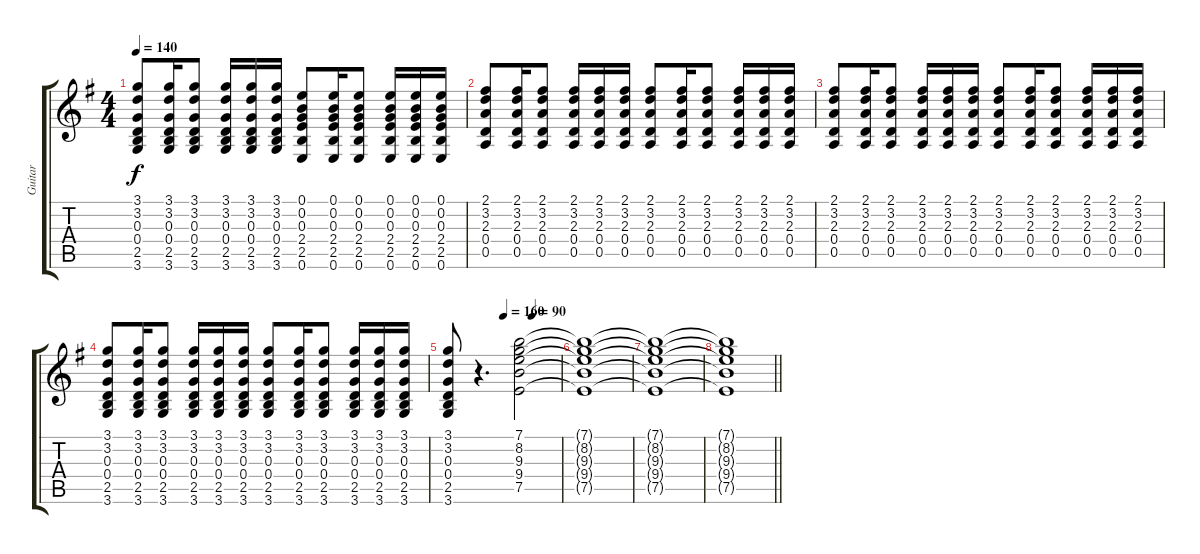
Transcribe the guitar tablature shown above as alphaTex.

\track ("Guitar" "Guitar") {instrument distortionguitar}
\staff {score tabs}
\tuning (E4 B3 G3 D3 A2 E2) {hide}
\ts (4 4)
\tempo 140
\clef g2
\ks g
(3.1 3.2 0.3 0.4 2.5 3.6).8{dy f} (3.1 3.2 0.3 0.4 2.5 3.6).16 (3.1 3.2 0.3 0.4 2.5 3.6).8 (3.1 3.2 0.3 0.4 2.5 3.6).16 (3.1 3.2 0.3 0.4 2.5 3.6).16 (3.1 3.2 0.3 0.4 2.5 3.6).16 (0.1 0.2 0.3 2.4 2.5 0.6).8 (0.1 0.2 0.3 2.4 2.5 0.6).16 (0.1 0.2 0.3 2.4 2.5 0.6).8 (0.1 0.2 0.3 2.4 2.5 0.6).16 (0.1 0.2 0.3 2.4 2.5 0.6).16 (0.1 0.2 0.3 2.4 2.5 0.6).16 |
(2.1 3.2 2.3 0.4 0.5).8 (2.1 3.2 2.3 0.4 0.5).16 (2.1 3.2 2.3 0.4 0.5).8 (2.1 3.2 2.3 0.4 0.5).16 (2.1 3.2 2.3 0.4 0.5).16 (2.1 3.2 2.3 0.4 0.5).16 (2.1 3.2 2.3 0.4 0.5).8 (2.1 3.2 2.3 0.4 0.5).16 (2.1 3.2 2.3 0.4 0.5).8 (2.1 3.2 2.3 0.4 0.5).16 (2.1 3.2 2.3 0.4 0.5).16 (2.1 3.2 2.3 0.4 0.5).16 |
(2.1 3.2 2.3 0.4 0.5).8 (2.1 3.2 2.3 0.4 0.5).16 (2.1 3.2 2.3 0.4 0.5).8 (2.1 3.2 2.3 0.4 0.5).16 (2.1 3.2 2.3 0.4 0.5).16 (2.1 3.2 2.3 0.4 0.5).16 (2.1 3.2 2.3 0.4 0.5).8 (2.1 3.2 2.3 0.4 0.5).16 (2.1 3.2 2.3 0.4 0.5).8 (2.1 3.2 2.3 0.4 0.5).16 (2.1 3.2 2.3 0.4 0.5).16 (2.1 3.2 2.3 0.4 0.5).16 |
(3.1 3.2 0.3 0.4 2.5 3.6).8 (3.1 3.2 0.3 0.4 2.5 3.6).16 (3.1 3.2 0.3 0.4 2.5 3.6).8 (3.1 3.2 0.3 0.4 2.5 3.6).16 (3.1 3.2 0.3 0.4 2.5 3.6).16 (3.1 3.2 0.3 0.4 2.5 3.6).16 (3.1 3.2 0.3 0.4 2.5 3.6).8 (3.1 3.2 0.3 0.4 2.5 3.6).16 (3.1 3.2 0.3 0.4 2.5 3.6).8 (3.1 3.2 0.3 0.4 2.5 3.6).16 (3.1 3.2 0.3 0.4 2.5 3.6).16 (3.1 3.2 0.3 0.4 2.5 3.6).16 |
\tempo (160 0.5)
\tempo (90 0.75)
(3.1 3.2 0.3 0.4 2.5 3.6).8 r.4{d} (7.1 8.2 9.3 9.4 7.5).2{volume 0} |
(7.1{t} 8.2{t} 9.3{t} 9.4{t} 7.5{t}).1 |
(7.1{t} 8.2{t} 9.3{t} 9.4{t} 7.5{t}).1 |
\barLineRight lightlight
(7.1{t} 8.2{t} 9.3{t} 9.4{t} 7.5{t}).1
